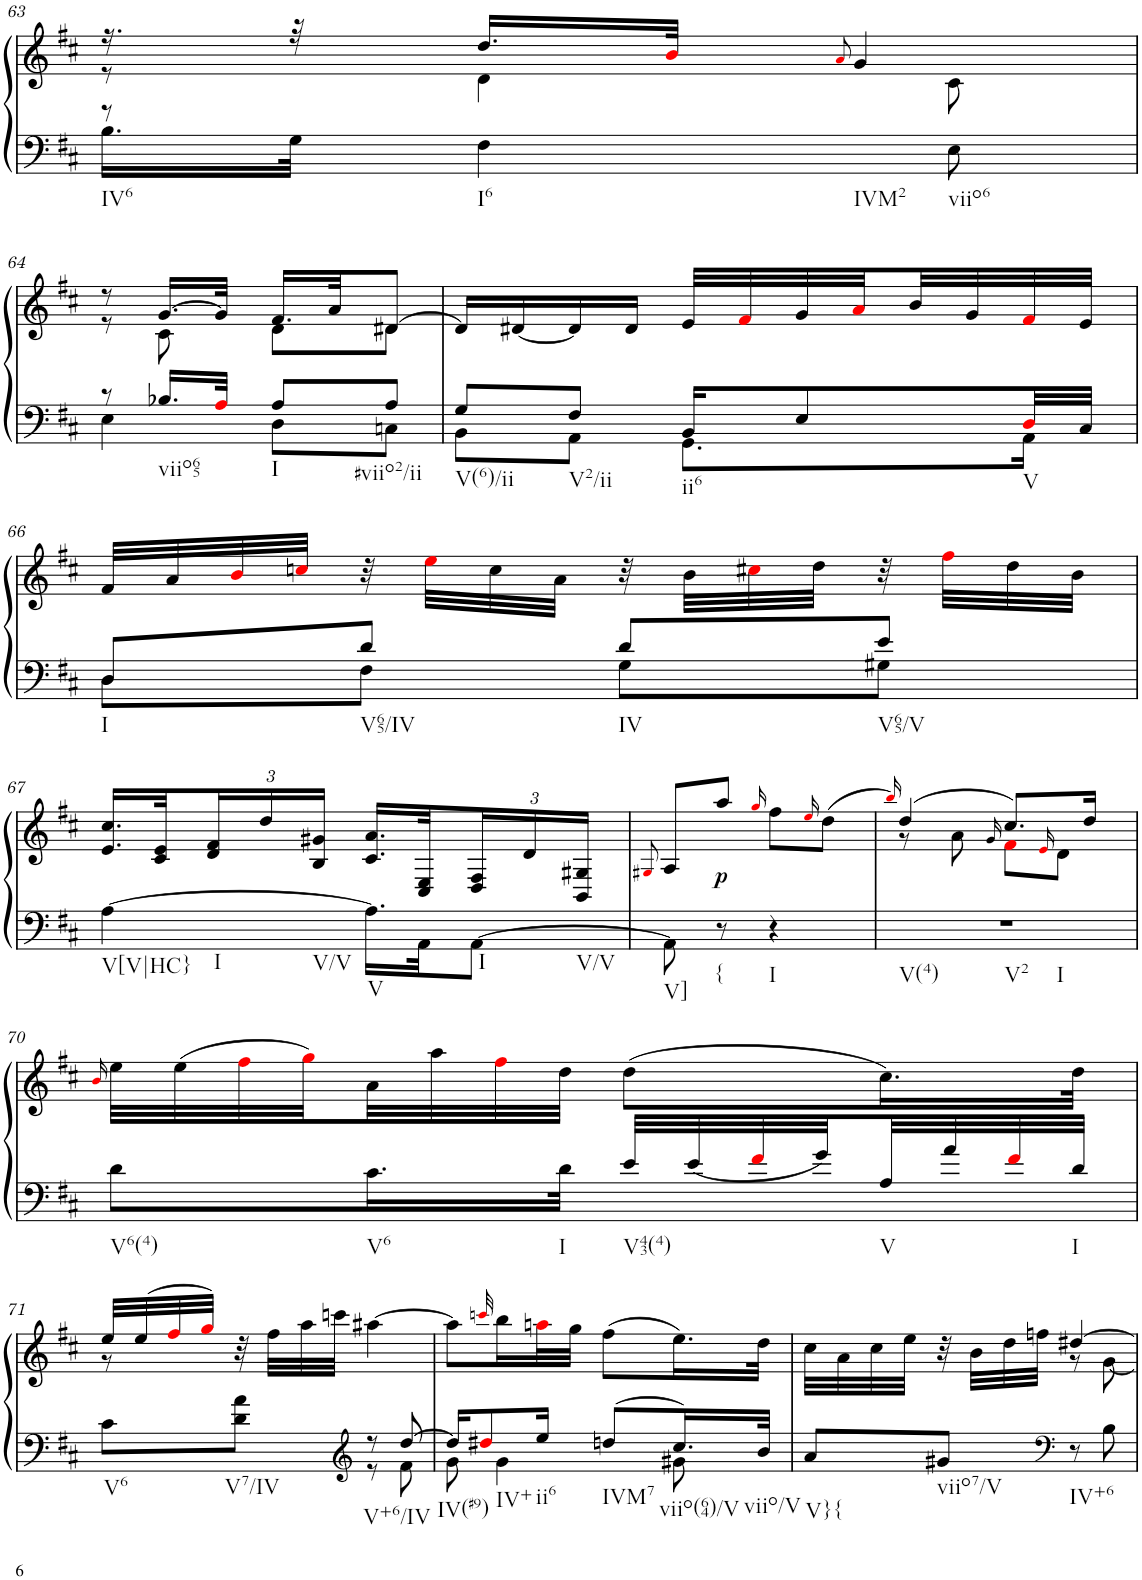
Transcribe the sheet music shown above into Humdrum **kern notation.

**kern	**kern	**dynam
*part1	*part1	*part1
*staff2	*staff1	*staff1/2
*I"Klavier links	*	*
!!LO:PB:g=z
*clefF4	*clefG2	*
*k[f#c#]	*k[f#c#]	*
*M2/4	*M2/4	*
=63	=63	=63
*^	*^	*
!LO:TX:b:t=IV6	!	!	!	!
8r	16.B\LL	16.r	8r	.
.	32G\JJk	32r	.	.
!LO:TX:b:t=I6	!	!	!	!
!LO:TX:b:t=IVM2	!	!	!	!
4F#\	4.ryy	16.dd/LL	4d\	.
.	.	32bi/JJk	.	.
.	.	8qai/	.	.
.	.	4g/	.	.
!LO:TX:b:t=viio6	!	!	!	!
8E\	.	.	8c#\	.
!!LO:LB:g=z	!!
=64	=64	=64	=64	=64
8r	4E\	8r	8r	.
!LO:TX:b:t=viio65	!	!	!	!
16.B-X/LL	.	[16.g/LL	8c#\	.
32Ai/JJk	.	32g/JJk]	.	.
!LO:TX:b:t=I	!	!	!	!
8A/L	8D\L	16.f#/LL	8d\L	.
.	.	32a/JK	.	.
!LO:TX:b:t=#viio2/ii	!	!	!	!
8A/J	8Cn\J	[8d#X/J	8d#\J	.
=65	=65	=65	=65	=65
!LO:TX:b:t=V(6)/ii	!	!	!	!
*	*	*v	*v	*
8G/L	8BB\L	16d#/LL]	.
.	.	[16d#X/	.
!LO:TX:b:t=V2/ii	!	!	!
8F#/J	8AA\J	16d#/]	.
.	.	16d#/JJ	.
!LO:TX:b:t=ii6	!	!	!
16BB/KL	8.GG\L	32e/LLL	.
.	.	32f#i/	.
8E/	.	32g/	.
.	.	32ai/	.
.	.	32b/	.
.	.	32g/	.
!LO:TX:b:t=V	!	!	!
32Di/LL	16AA\Jk	32f#i/	.
32C#/JJJ	.	32e/JJJ	.
!!LO:LB:g=z
=66	=66	=66	=66
!LO:TX:b:t=I	!	!	!
8D/L	8D\L	32f#/LLL	.
.	.	32a/	.
.	.	32bi/	.
.	.	32ccni/JJJ	.
!LO:TX:b:t=V65/IV	!	!	!
8d/J	8F#\J	32r	.
.	.	32eei\LLL	.
.	.	32cc\	.
.	.	32a\JJJ	.
!LO:TX:b:t=IV	!	!	!
8d/L	8G\L	32r	.
.	.	32b\LLL	.
.	.	32cc#Xi\	.
.	.	32dd\JJJ	.
!LO:TX:b:t=V65/V	!	!	!
8e/J	8G#X\J	32r	.
.	.	32ff#i\LLL	.
.	.	32dd\	.
.	.	32b\JJJ	.
*v	*v	*	*
!!LO:LB:g=z
=67	=67	=67
!LO:TX:b:t=V[V|HC}	!	!
!LO:TX:b:t=I	!	!
!LO:TX:b:t=V/V	!	!
[4A\	16.e/ 16.cc#/LL	.
.	32c#/ 32e/K	.
*	*Xbrackettup	*
.	24d/ 24f#/	.
.	24dd/	.
.	24B/ 24g#X/JJ	.
!LO:TX:b:t=V	!	!
16.A\LL]	16.c#/ 16.a/LL	.
32AA\JK	32C#/ 32E/K	.
!LO:TX:b:t=I	!	!
!LO:TX:b:t=V/V	!	!
[8AA\J	24D/ 24F#/	.
.	24d/	.
.	24BB/ 24G#X/JJ	.
=68	=68	=68
.	8qG#Xi/	.
!LO:TX:b:t=V]	!	!
8AA\]	8A/L	.
!LO:TX:b:t={	!	!
!	!	!LO:DY:b
8r	8aa/J	p
.	16qggi/	.
!LO:TX:b:t=I	!	!
4r	8ff#\L	.
.	16qeei/	.
.	(8dd\J	.
=69	=69	=69
.	16qbbi/)	.
*	*^	*
!LO:TX:b:t=V(4)	!	!	!
!LO:TX:b:t=V2	!	!	!
!LO:TX:b:t=I	!	!	!
2r	(4dd/	8r	.
.	.	8a\	.
.	.	16qg/	.
.	8.cc#/L)	8f#i\L	.
.	.	16qei/	.
.	.	8d\J	.
.	16dd/Jk	.	.
*	*v	*v	*
!!LO:LB:g=z
=70	=70	=70
.	16qbi/	.
!LO:TX:b:t=V6(4)	!	!
8d\L	32ee\LLL	.
.	(32ee\	.
.	32ff#i\	.
.	32ggi\)	.
!LO:TX:b:t=V6	!	!
16.c#\L	32a\	.
.	32aa\	.
.	32ff#i\	.
!LO:TX:b:t=I	!	!
32d\JJk	32dd\JJJ	.
!LO:TX:b:t=V43(4)	!	!
32e/LLL	(8dd\L	.
32e/	.	.
32f#i/	.	.
32g/	.	.
!LO:TX:b:t=V	!	!
32A/	16.cc#\L)	.
32a/	.	.
32f#i/	.	.
!LO:TX:b:t=I	!	!
32d/JJJ	32dd\JJk	.
!!LO:LB:g=z
=71	=71	=71
*^	*^	*
!LO:TX:b:t=V6	!	!	!	!
8c#\L	4ryy	32ee/LLL	8r	.
.	.	(32ee/	.	.
.	.	32ff#i/	.	.
.	.	32ggi/JJJ)	.	.
!LO:TX:b:t=V7/IV	!	!	!	!
8d\ 8a\J	.	32r	4.ryy	.
.	.	32ff#\LLL	.	.
.	.	32aa\	.	.
.	.	32cccn\JJJ	.	.
*clefG2	*	*	*	*
!LO:TX:b:t=V+6/IV	!	!	!	!
8r	8r	[4aa#X\	.	.
[8dd/	8f#\	.	.	.
*	*	*v	*v	*
=72	=72	=72	=72
!LO:TX:b:t=IV(#9)	!	!	!
16dd/KL]	8g\	8aa#\L]	.
!LO:TX:b:t=IV+	!	!	!
8dd#Xi/	.	.	.
.	.	32qcccni/	.
.	4g\	16bb\L	.
!LO:TX:b:t=ii6	!	!	!
16ee/Jk	.	32aani\L	.
.	.	32gg\JJJ	.
!LO:TX:b:t=IVM7	!	!	!
8ddn/L	.	(8ff#\L	.
!LO:TX:b:t=viio(64)/V	!	!	!
16.cc#/L	8g#X\	16.ee\L)	.
!LO:TX:b:t=viio/V	!	!	!
32b/JJk	.	32dd\JJk	.
*v	*v	*	*
=73	=73	=73
*	*^	*
!LO:TX:b:t=V}{	!	!	!
8a/L	32cc#\LLL	4ryy	.
.	32a\	.	.
.	32cc#\	.	.
.	32ee\JJJ	.	.
!LO:TX:b:t=viio7/V	!	!	!
8g#X/J	32r	.	.
.	32b\LLL	.	.
.	32dd\	.	.
.	32ffn\JJJ	.	.
*clefF4	*	*	*
!LO:TX:b:t=IV+6	!	!	!
8r	[4dd#X/	8r	.
8B\	.	[8g\	.
*	*v	*v	*
=	=	=
*-	*-	*-
